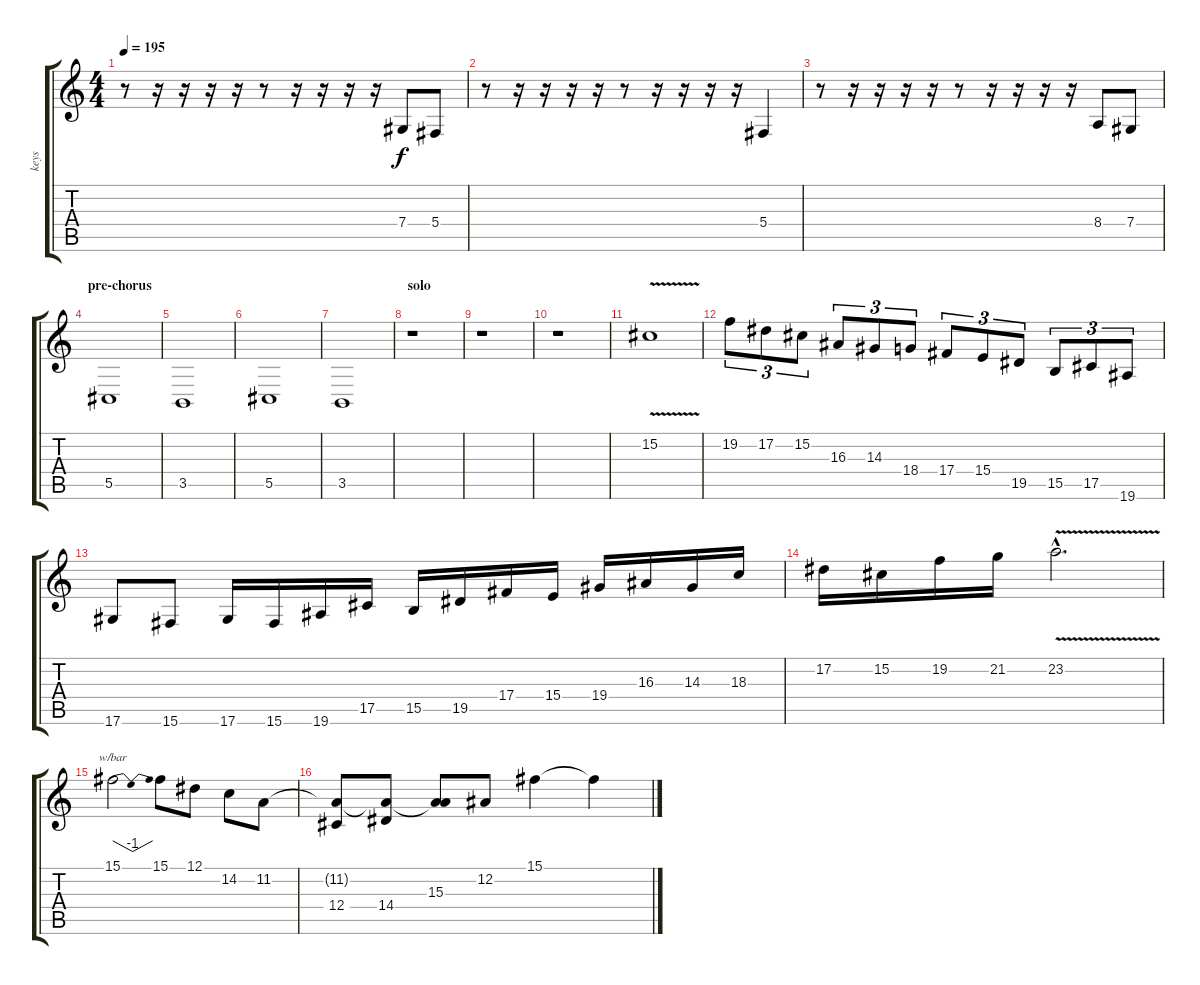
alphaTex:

\track ("keys" "keys") {instrument stringensemble1}
\staff {score tabs}
\tuning (Eb4 Bb3 Gb3 Db3 Ab2 Eb2) {hide}
\ts (4 4)
\tempo 195
\clef g2
\ks c
r.8{dy f} r.16 r.16 r.16 r.16 r.8 r.16 r.16 r.16 r.16 7.4.8 5.4.8 |
r.8 r.16 r.16 r.16 r.16 r.8 r.16 r.16 r.16 r.16 5.4.4 |
r.8 r.16 r.16 r.16 r.16 r.8 r.16 r.16 r.16 r.16 8.4.8 7.4.8 |
\section ("" "pre-chorus")
5.5.1 |
3.5.1 |
5.5.1 |
3.5.1 |
\section ("" "solo")
r.1 |
r.1 |
r.1 |
15.2{v}.1{volume 13 instrument lead1square} |
19.2.8{tu (3 2)} 17.2.8{tu (3 2)} 15.2.8{tu (3 2)} 16.3.8{tu (3 2)} 14.3.8{tu (3 2)} 18.4.8{tu (3 2)} 17.4.8{tu (3 2)} 15.4.8{tu (3 2)} 19.5.8{tu (3 2)} 15.5.8{tu (3 2)} 17.5.8{tu (3 2)} 19.6.8{tu (3 2)} |
17.6.8 15.6.8 17.6.16 15.6.16 19.6.16 17.5.16 15.5.16 19.5.16 17.4.16 15.4.16 19.4.16 16.3.16 14.3.16 18.3.16 |
17.2.16 15.2.16 19.2.16 21.2.16 23.2{v hac}.2{d} |
15.1.2{tbe (dip default 0 0 30 -4 60 0)} 15.1.8 12.1.8 14.2.8 11.2.8 |
(11.2{t} 12.4).8 (11.2{t} 14.4).8 (11.2{t} 15.3).8 12.2.8 15.1.4 15.1{t}.4
